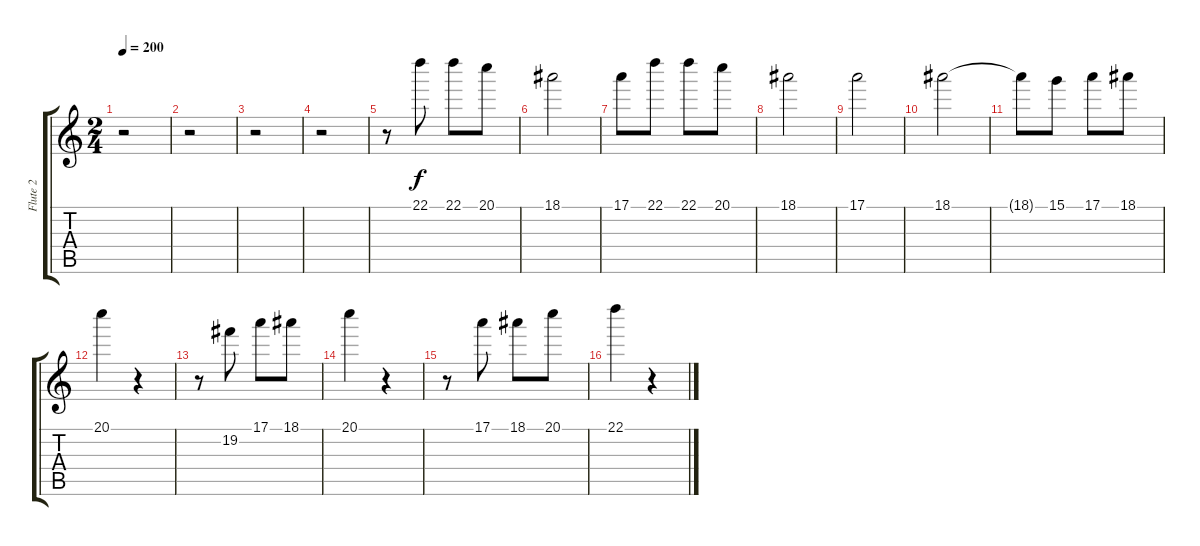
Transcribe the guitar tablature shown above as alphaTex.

\track ("Flute 2" "Flute 2") {instrument acousticguitarnylon}
\staff {score tabs}
\tuning (E4 B3 G3 D3 A2 E2) {hide}
\ts (2 4)
\tempo 200
\clef g2
\ks c
r.2{dy fff} |
r.2 |
r.2 |
r.2 |
r.8 22.1.8{dy f} 22.1.8 20.1.8 |
18.1.2 |
17.1.8 22.1.8 22.1.8 20.1.8 |
18.1.2 |
17.1.2 |
18.1.2 |
18.1{t}.8 15.1.8 17.1.8 18.1.8 |
20.1.4 r.4 |
r.8 19.2.8 17.1.8 18.1.8 |
20.1.4 r.4 |
r.8 17.1.8 18.1.8 20.1.8 |
22.1.4 r.4
